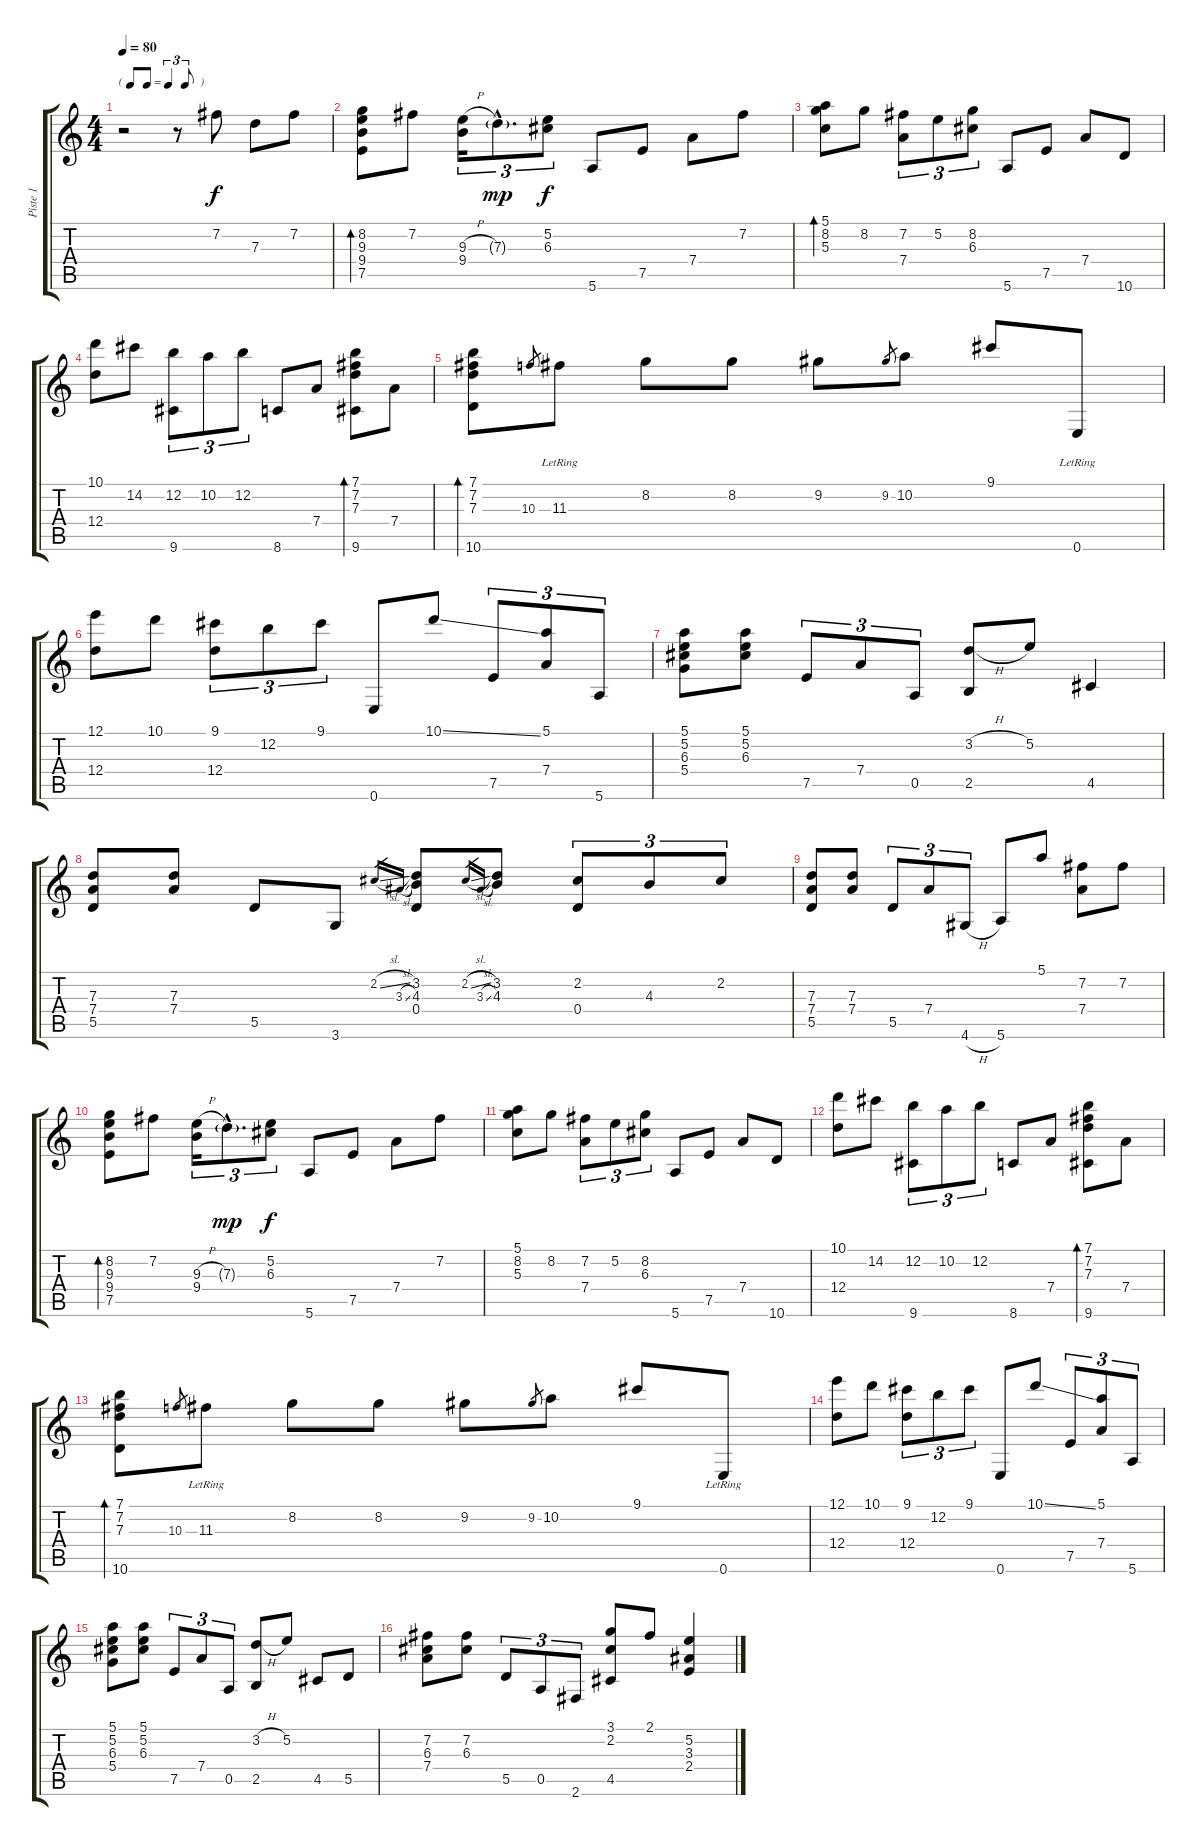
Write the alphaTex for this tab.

\track ("Piste 1" "Piste 1") {instrument acousticguitarsteel}
\staff {score tabs}
\tuning (E4 B3 G3 D3 A2 E2) {hide}
\ts (4 4)
\tf triplet8th
\tempo 80
\clef g2
\ks c
r.2{dy f instrument acousticguitarsteel} r.8 7.2.8 7.3.8 7.2.8 |
(8.2 9.3 9.4 7.5).8{bd 480} 7.2.8 (9.3{h} 9.4).16{tu (3 2)} 7.3{g hac}.8{d tu (3 2) dy mp} (5.2 6.3).8{tu (3 2) dy f} 5.6.8 7.5.8 7.4.8 7.2.8 |
(5.1 8.2 5.3).8{bd 240} 8.2.8 (7.2 7.4).8{tu (3 2)} 5.2.8{tu (3 2)} (8.2 6.3).8{tu (3 2)} 5.6.8 7.5.8 7.4.8 10.6.8 |
(10.1 12.4).8 14.2.8 (12.2 9.6).8{tu (3 2)} 10.2.8{tu (3 2)} 12.2.8{tu (3 2)} 8.6.8 7.4.8 (7.1 7.2 7.3 9.6).8{bd 240} 7.4.8 |
(7.1 7.2 7.3 10.6).8{bd 240} 10.3.8{gr} 11.3{lr}.8 8.2.8 8.2.8 9.2.8 9.2.8{gr} 10.2.8 9.1.8 0.6{lr}.8 |
(12.1 12.4).8 10.1.8 (9.1 12.4).8{tu (3 2)} 12.2.8{tu (3 2)} 9.1.8{tu (3 2)} 0.6.8 10.1{ss}.8 7.5.8{tu (3 2)} (5.1 7.4).8{tu (3 2)} 5.6.8{tu (3 2)} |
(5.1 5.2 6.3 5.4).8 (5.1 5.2 6.3).8 7.5.8{tu (3 2)} 7.4.8{tu (3 2)} 0.5.8{tu (3 2)} (3.2{h} 2.5).8 5.2.8 4.5.4 |
(7.3 7.4 5.5).8 (7.3 7.4).8 5.5.8 3.6.8 2.2{sl}.16{gr} 3.3{sl}.16{gr} (3.2 4.3 0.4).8 2.2{sl}.16{gr} 3.3{sl}.16{gr} (3.2 4.3).8 (2.2 0.4).8{tu (3 2)} 4.3.8{tu (3 2)} 2.2.8{tu (3 2)} |
(7.3 7.4 5.5).8 (7.3 7.4).8 5.5.8{tu (3 2)} 7.4.8{tu (3 2)} 4.6{h}.8{tu (3 2)} 5.6.8 5.1.8 (7.2 7.4).8 7.2.8 |
(8.2 9.3 9.4 7.5).8{bd 480} 7.2.8 (9.3{h} 9.4).16{tu (3 2)} 7.3{g hac}.8{d tu (3 2) dy mp} (5.2 6.3).8{tu (3 2) dy f} 5.6.8 7.5.8 7.4.8 7.2.8 |
(5.1 8.2 5.3).8 8.2.8 (7.2 7.4).8{tu (3 2)} 5.2.8{tu (3 2)} (8.2 6.3).8{tu (3 2)} 5.6.8 7.5.8 7.4.8 10.6.8 |
(10.1 12.4).8 14.2.8 (12.2 9.6).8{tu (3 2)} 10.2.8{tu (3 2)} 12.2.8{tu (3 2)} 8.6.8 7.4.8 (7.1 7.2 7.3 9.6).8{bd 240} 7.4.8 |
(7.1 7.2 7.3 10.6).8{bd 240} 10.3.8{gr} 11.3{lr}.8 8.2.8 8.2.8 9.2.8 9.2.8{gr} 10.2.8 9.1.8 0.6{lr}.8 |
(12.1 12.4).8 10.1.8 (9.1 12.4).8{tu (3 2)} 12.2.8{tu (3 2)} 9.1.8{tu (3 2)} 0.6.8 10.1{ss}.8 7.5.8{tu (3 2)} (5.1 7.4).8{tu (3 2)} 5.6.8{tu (3 2)} |
(5.1 5.2 6.3 5.4).8 (5.1 5.2 6.3).8 7.5.8{tu (3 2)} 7.4.8{tu (3 2)} 0.5.8{tu (3 2)} (3.2{h} 2.5).8 5.2.8 4.5.8 5.5.8 |
(7.2 6.3 7.4).8 (7.2 6.3).8 5.5.8{tu (3 2)} 0.5.8{tu (3 2)} 2.6.8{tu (3 2)} (3.1 2.2 4.5).8 2.1.8 (5.2{ss} 3.3 2.4).4
